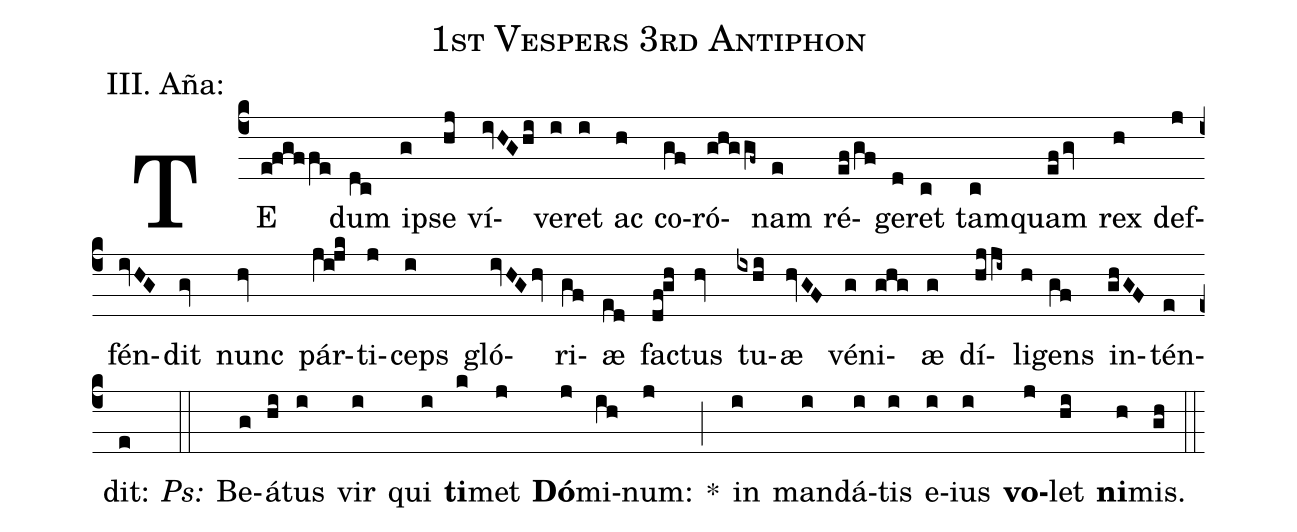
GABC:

name: 1st Vespers 3rd Antiphon;
annotation:III. Aña:;
%%
(c4)TE(e!fgffe) dum(dc) ip(g)se(hj) ví(ivHGhi)ve(i)ret(i) ac(h) co(gf)ró(ghggf~)nam(e) ré(ef/gf)ge(d)ret(c) tam(c)quam(efgv) rex(h) def(j)fén(ivHG)dit(gv) nunc(hv) pár(ji!jk)ti(j)ceps(i) gló(ivHGhv)ri(gf)æ(ed) fac(df!gh)tus(hv) tu(ixhi)æ(hvGF) vé(g)ni(ghg)æ(g) dí(hjji~)li(h)gens(gf) in(ghGF)tén(e)dit:(e) <i>Ps:</i>(::) Be(g)á(hi)tus(i) vir(i) qui(i) <b>ti</b>(k)met(j) <b>Dó</b>(j)mi(ih)num:(j) *(;) in(i) man(i)dá(i)tis(i) e(i)ius(i) <b>vo</b>(j)let(hi) <b>ni</b>(h)mis.(gh) (::)
